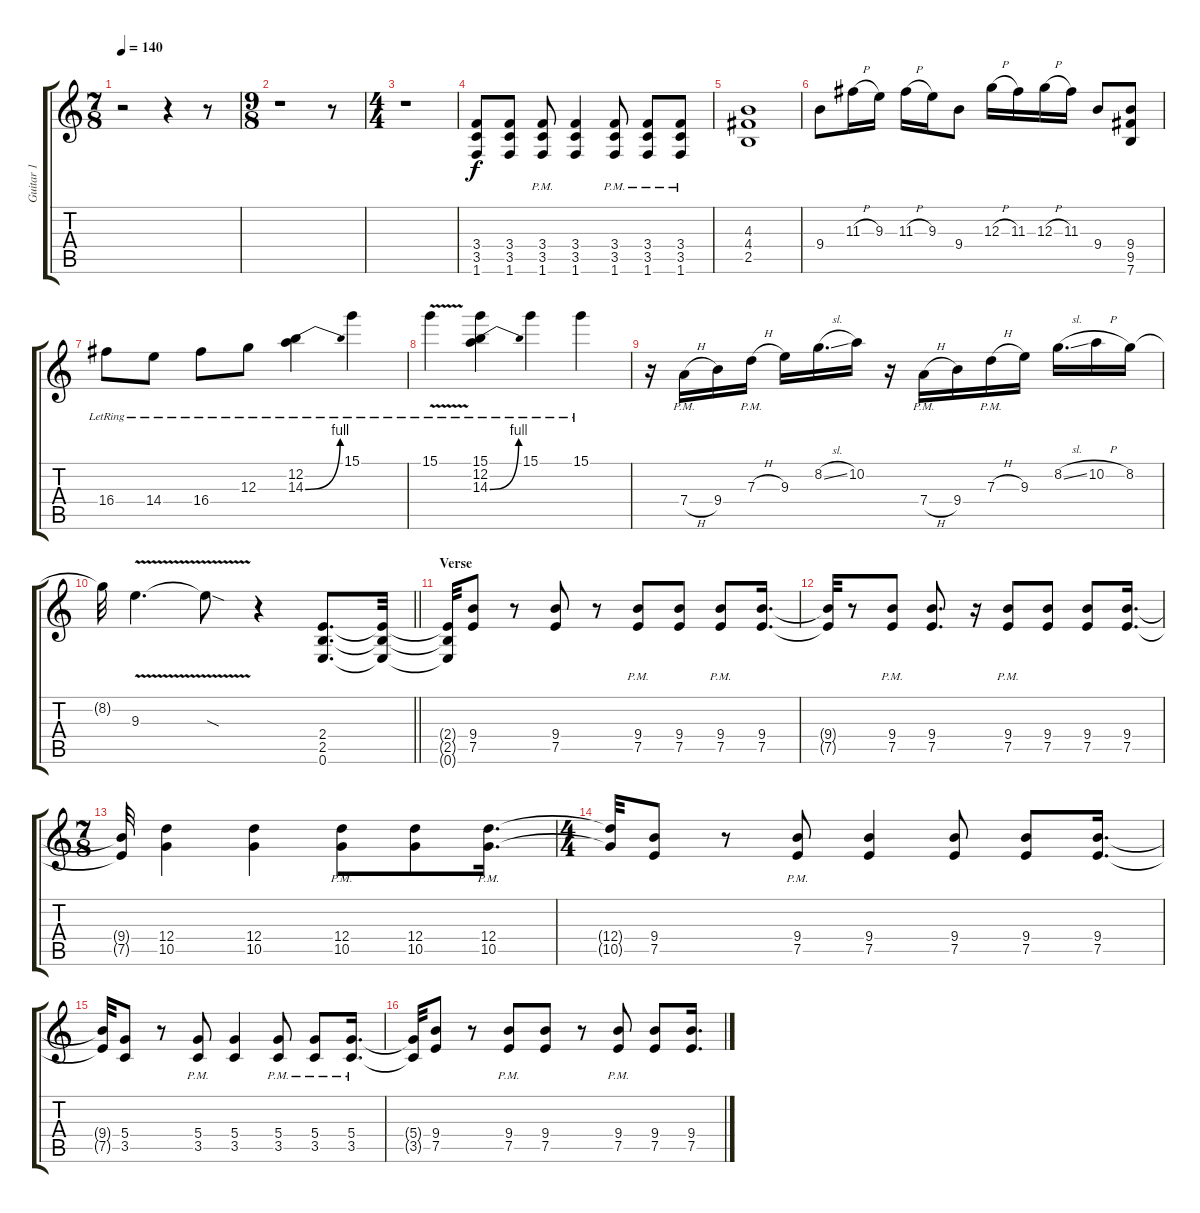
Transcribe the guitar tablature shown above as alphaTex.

\track ("Guitar 1" "Guitar 1") {instrument overdrivenguitar}
\staff {score tabs}
\tuning (E4 B3 G3 D3 A2 E2) {hide}
\ts (7 8)
\tempo 140
\clef g2
\ks c
r.2{dy f} r.4 r.8 |
\ts (9 8)
r.1 r.8 |
\ts (4 4)
r.1 |
(3.4 3.5 1.6).8{txt " "} (3.4 3.5 1.6).8{txt " "} (3.4{pm} 3.5{pm} 1.6{pm}).8{txt " "} (3.4 3.5 1.6).4{txt " "} (3.4{pm} 3.5{pm} 1.6{pm}).8 (3.4{pm} 3.5{pm} 1.6{pm}).8 (3.4{pm} 3.5{pm} 1.6{pm}).8 |
(4.3 4.4 2.5).1 |
9.4.8 11.3{h}.16 9.3.16 11.3{h}.16 9.3.16 9.4.8 12.3{h}.16 11.3.16 12.3{h}.16 11.3.16 9.4.8 (9.4 9.5 7.6).8 |
16.4{lr}.8 14.4{lr}.8 16.4{lr}.8 12.3{lr}.8 (12.2{lr} 14.3{be (bend 0 0 60 4) lr}).4 15.1{lr}.4 |
15.1{v lr}.4 (15.1{lr} 12.2{lr} 14.3{be (bend 0 0 60 4) lr}).4 15.1{lr}.4 15.1{lr}.4 |
r.16 7.4{h pm}.16 9.4.16 7.3{h pm}.16 9.3.16 8.2{sl}.16{d} 10.2.16 r.16 7.4{h pm}.16 9.4.16 7.3{h pm}.16 9.3.16 8.2{sl}.16{d} 10.2{h}.16 8.2.16 |
\barLineRight lightlight
8.2{t}.32 9.3{v}.4{d} 9.3{sod t}.8 r.4 (2.4 2.5 0.6).8{d} (2.4{t} 2.5{t} 0.6{t}).32 |
\section ("" "Verse")
(2.4{t} 2.5{t} 0.6{t}).32 (9.4 7.5).8 r.8 (9.4 7.5).8 r.8 (9.4{pm} 7.5{pm}).8 (9.4 7.5).8 (9.4{pm} 7.5{pm}).8 (9.4 7.5).16{d} |
(9.4{t} 7.5{t}).32 r.8 (9.4{pm} 7.5{pm}).8 (9.4 7.5).8{d} r.16 (9.4{pm} 7.5{pm}).8 (9.4 7.5).8 (9.4 7.5).8 (9.4 7.5).16{d} |
\ts (7 8)
(9.4{t} 7.5{t}).32 (12.4 10.5).4 (12.4 10.5).4 (12.4{pm} 10.5{pm}).8 (12.4 10.5).8 (12.4{pm} 10.5{pm}).16{d} |
\ts (4 4)
(12.4{t} 10.5{t}).32 (9.4 7.5).8 r.8 (9.4{pm} 7.5{pm}).8 (9.4 7.5).4 (9.4 7.5).8 (9.4 7.5).8 (9.4 7.5).16{d} |
(9.4{t} 7.5{t}).32 (5.4 3.5).8 r.8 (5.4{pm} 3.5{pm}).8 (5.4 3.5).4 (5.4{pm} 3.5{pm}).8 (5.4{pm} 3.5{pm}).8 (5.4{pm} 3.5{pm}).16{d} |
(5.4{t} 3.5{t}).32 (9.4 7.5).8 r.8 (9.4{pm} 7.5{pm}).8 (9.4 7.5).8 r.8 (9.4{pm} 7.5{pm}).8 (9.4 7.5).8 (9.4 7.5).16{d}
